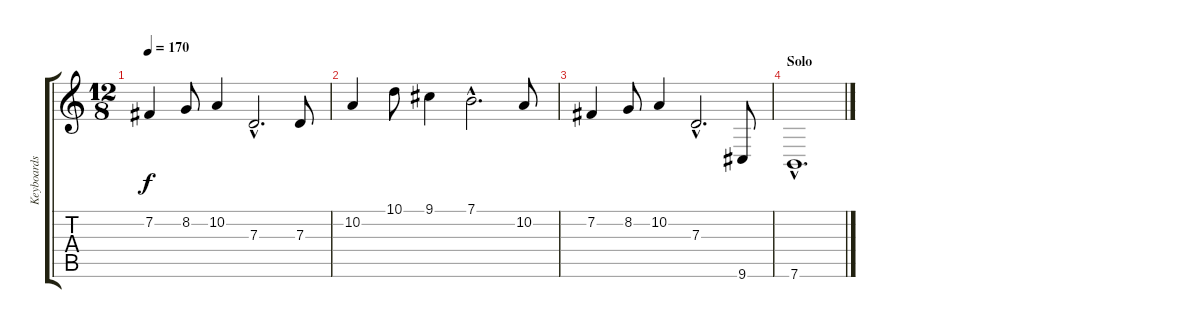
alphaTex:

\track ("Keyboards" "Keyboards") {instrument lead2sawtooth}
\staff {score tabs}
\tuning (E4 B3 G3 D3 A2 E2) {hide}
\ts (12 8)
\tempo 170
\clef g2
\ks c
7.2.4{dy f} 8.2.8 10.2.4 7.3{hac}.2{d} 7.3.8 |
10.2.4 10.1.8 9.1.4 7.1{hac}.2{d} 10.2.8 |
7.2.4 8.2.8 10.2.4 7.3{hac}.2{d} 9.6.8 |
\section ("" "Solo")
7.6{hac}.1{d}
